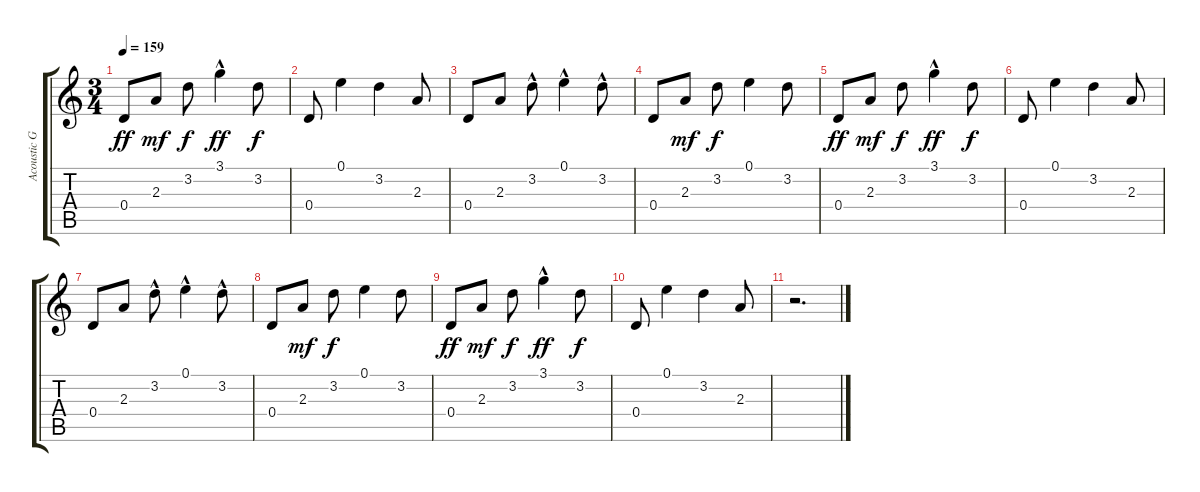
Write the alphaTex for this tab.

\track ("Acoustic Guitar" "Acoustic G") {instrument acousticguitarsteel}
\staff {score tabs}
\tuning (E4 B3 G3 D3 A2 E2) {hide}
\ts (3 4)
\tempo 159
\clef g2
\ks c
0.4.8{dy ff} 2.3.8{dy mf} 3.2.8{dy f} 3.1{hac}.4{dy ff} 3.2.8{dy f} |
0.4.8 0.1.4 3.2.4 2.3.8 |
0.4.8 2.3.8 3.2{hac}.8 0.1{hac}.4 3.2{hac}.8 |
0.4.8 2.3.8{dy mf} 3.2.8{dy f} 0.1.4 3.2.8 |
0.4.8{dy ff} 2.3.8{dy mf} 3.2.8{dy f} 3.1{hac}.4{dy ff} 3.2.8{dy f} |
0.4.8 0.1.4 3.2.4 2.3.8 |
0.4.8 2.3.8 3.2{hac}.8 0.1{hac}.4 3.2{hac}.8 |
0.4.8 2.3.8{dy mf} 3.2.8{dy f} 0.1.4 3.2.8 |
0.4.8{dy ff} 2.3.8{dy mf} 3.2.8{dy f} 3.1{hac}.4{dy ff} 3.2.8{dy f} |
0.4.8 0.1.4 3.2.4 2.3.8 |
r.2{d}
